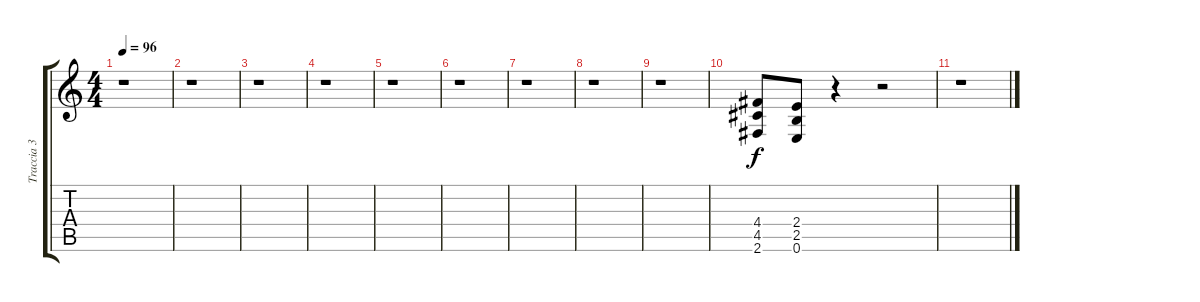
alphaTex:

\track ("Traccia 3" "Traccia 3") {instrument distortionguitar}
\staff {score tabs}
\tuning (E4 B3 G3 D3 A2 E2) {hide}
\ts (4 4)
\tempo 96
\clef g2
\ks c
r.1{dy f} |
r.1 |
r.1 |
r.1 |
r.1 |
r.1 |
r.1 |
r.1 |
r.1 |
(4.4 4.5 2.6).8 (2.4 2.5 0.6).8 r.4 r.2 |
r.1
